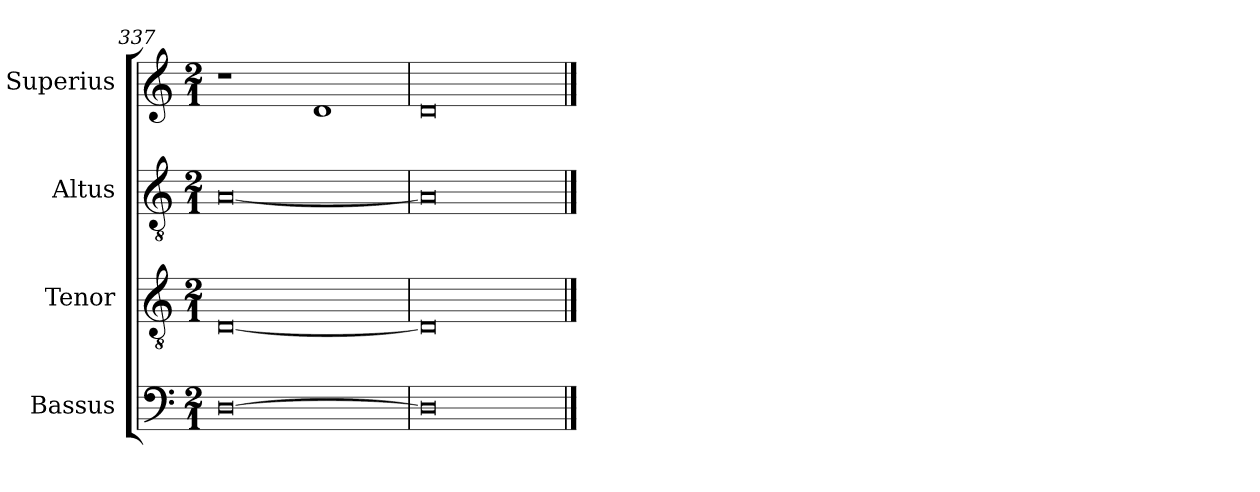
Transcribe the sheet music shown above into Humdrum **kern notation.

**kern	**kern	**kern	**kern
*part4	*part3	*part2	*part1
*staff4	*staff3	*staff2	*staff1
*I"Bassus	*I"Tenor	*I"Altus	*I"Superius
*I'B	*I'T	*I'A	*I'S
*clefF4	*clefGv2	*clefGv2	*clefG2
*k[]	*k[]	*k[]	*k[]
*M2/1	*M2/1	*M2/1	*M2/1
=337	=337	=337	=337
[0D	[0D	[0A	1r
.	.	.	1d
=338	=338	=338	=338
0D]	0D]	0A]	0d
==	==	==	==
*-	*-	*-	*-
